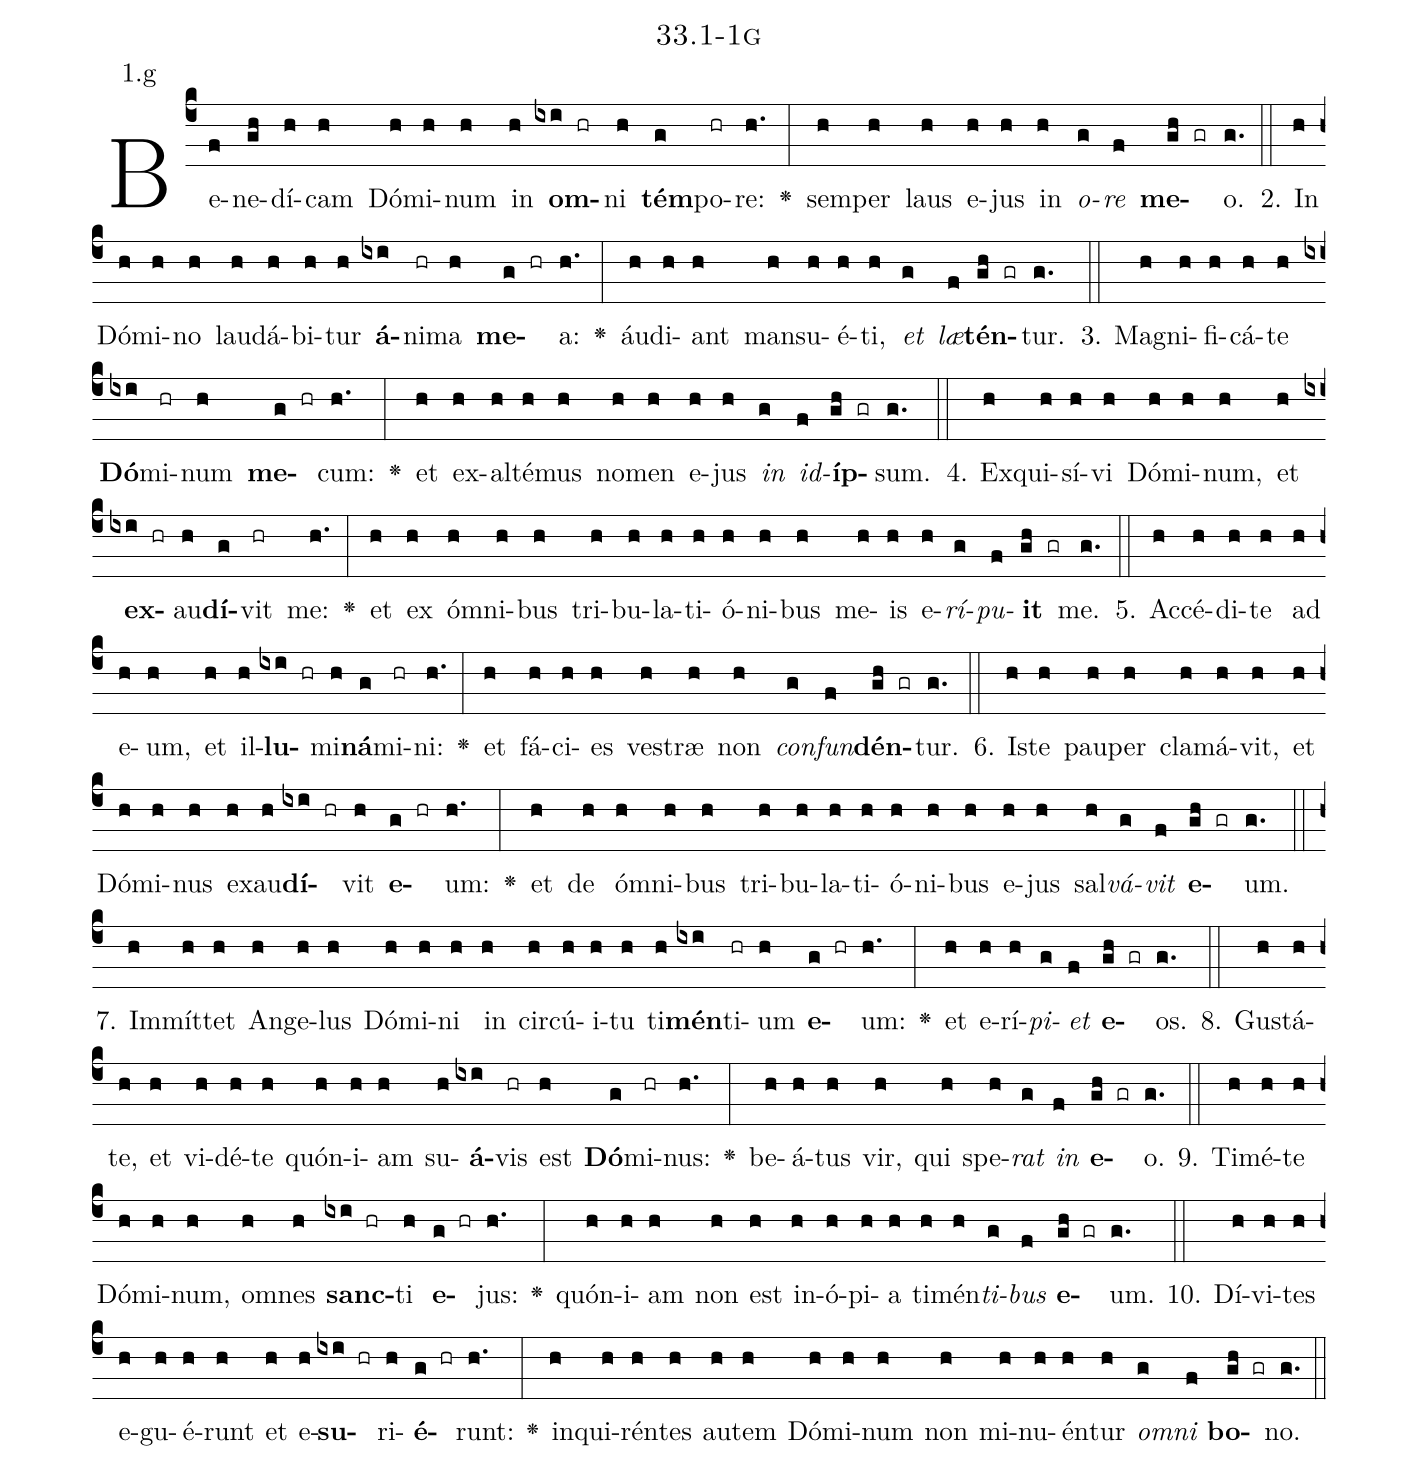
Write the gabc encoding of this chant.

name: 33.1-1g;
annotation: 1.g;
%%
(c4)Be(f)ne(gh)dí(h)cam(h) Dó(h)mi(h)num(h) in(h) <b>om</b>(ixi hr)ni(h) <b>tém</b>(g)po(hr)re:(h.) <v>\greheightstar</v>(:) sem(h)per(h) laus(h) e(h)jus(h) in(h) <i>o</i>(g)<i>re</i>(f) <b>me</b>(gh gr)o.(g.) (::)
2. In(h) Dó(h)mi(h)no(h) lau(h)dá(h)bi(h)tur(h) <b>á</b>(ixi)ni(hr)ma(h) <b>me</b>(g hr)a:(h.) <v>\greheightstar</v>(:) áu(h)di(h)ant(h) man(h)su(h)é(h)ti,(h) <i>et</i>(g) <i>læ</i>(f)<b>tén</b>(gh gr)tur.(g.) (::)
3. Ma(h)gni(h)fi(h)cá(h)te(h) <b>Dó</b>(ixi)mi(hr)num(h) <b>me</b>(g hr)cum:(h.) <v>\greheightstar</v>(:) et(h) ex(h)al(h)té(h)mus(h) no(h)men(h) e(h)jus(h) <i>in</i>(g) <i>id</i>(f)<b>íp</b>(gh gr)sum.(g.) (::)
4. Ex(h)qui(h)sí(h)vi(h) Dó(h)mi(h)num,(h) et(h) <b>ex</b>(ixi hr)au(h)<b>dí</b>(g)vit(hr) me:(h.) <v>\greheightstar</v>(:) et(h) ex(h) óm(h)ni(h)bus(h) tri(h)bu(h)la(h)ti(h)ó(h)ni(h)bus(h) me(h)is(h) e(h)<i>rí</i>(g)<i>pu</i>(f)<b>it</b>(gh gr) me.(g.) (::)
5. Ac(h)cé(h)di(h)te(h) ad(h) e(h)um,(h) et(h) il(h)<b>lu</b>(ixi hr)mi(h)<b>ná</b>(g)mi(hr)ni:(h.) <v>\greheightstar</v>(:) et(h) fá(h)ci(h)es(h) ves(h)træ(h) non(h) <i>con</i>(g)<i>fun</i>(f)<b>dén</b>(gh gr)tur.(g.) (::)
6. Is(h)te(h) pau(h)per(h) cla(h)má(h)vit,(h) et(h) Dó(h)mi(h)nus(h) ex(h)au(h)<b>dí</b>(ixi hr)vit(h) <b>e</b>(g hr)um:(h.) <v>\greheightstar</v>(:) et(h) de(h) óm(h)ni(h)bus(h) tri(h)bu(h)la(h)ti(h)ó(h)ni(h)bus(h) e(h)jus(h) sal(h)<i>vá</i>(g)<i>vit</i>(f) <b>e</b>(gh gr)um.(g.) (::)
7. Im(h)mít(h)tet(h) An(h)ge(h)lus(h) Dó(h)mi(h)ni(h) in(h) cir(h)cú(h)i(h)tu(h) ti(h)<b>mén</b>(ixi)ti(hr)um(h) <b>e</b>(g hr)um:(h.) <v>\greheightstar</v>(:) et(h) e(h)rí(h)<i>pi</i>(g)<i>et</i>(f) <b>e</b>(gh gr)os.(g.) (::)
8. Gus(h)tá(h)te,(h) et(h) vi(h)dé(h)te(h) quón(h)i(h)am(h) su(h)<b>á</b>(ixi)vis(hr) est(h) <b>Dó</b>(g)mi(hr)nus:(h.) <v>\greheightstar</v>(:) be(h)á(h)tus(h) vir,(h) qui(h) spe(h)<i>rat</i>(g) <i>in</i>(f) <b>e</b>(gh gr)o.(g.) (::)
9. Ti(h)mé(h)te(h) Dó(h)mi(h)num,(h) om(h)nes(h) <b>sanc</b>(ixi hr)ti(h) <b>e</b>(g hr)jus:(h.) <v>\greheightstar</v>(:) quón(h)i(h)am(h) non(h) est(h) in(h)ó(h)pi(h)a(h) ti(h)mén(h)<i>ti</i>(g)<i>bus</i>(f) <b>e</b>(gh gr)um.(g.) (::)
10. Dí(h)vi(h)tes(h) e(h)gu(h)é(h)runt(h) et(h) e(h)<b>su</b>(ixi hr)ri(h)<b>é</b>(g hr)runt:(h.) <v>\greheightstar</v>(:) in(h)qui(h)rén(h)tes(h) au(h)tem(h) Dó(h)mi(h)num(h) non(h) mi(h)nu(h)én(h)tur(h) <i>om</i>(g)<i>ni</i>(f) <b>bo</b>(gh gr)no.(g.) (::)
